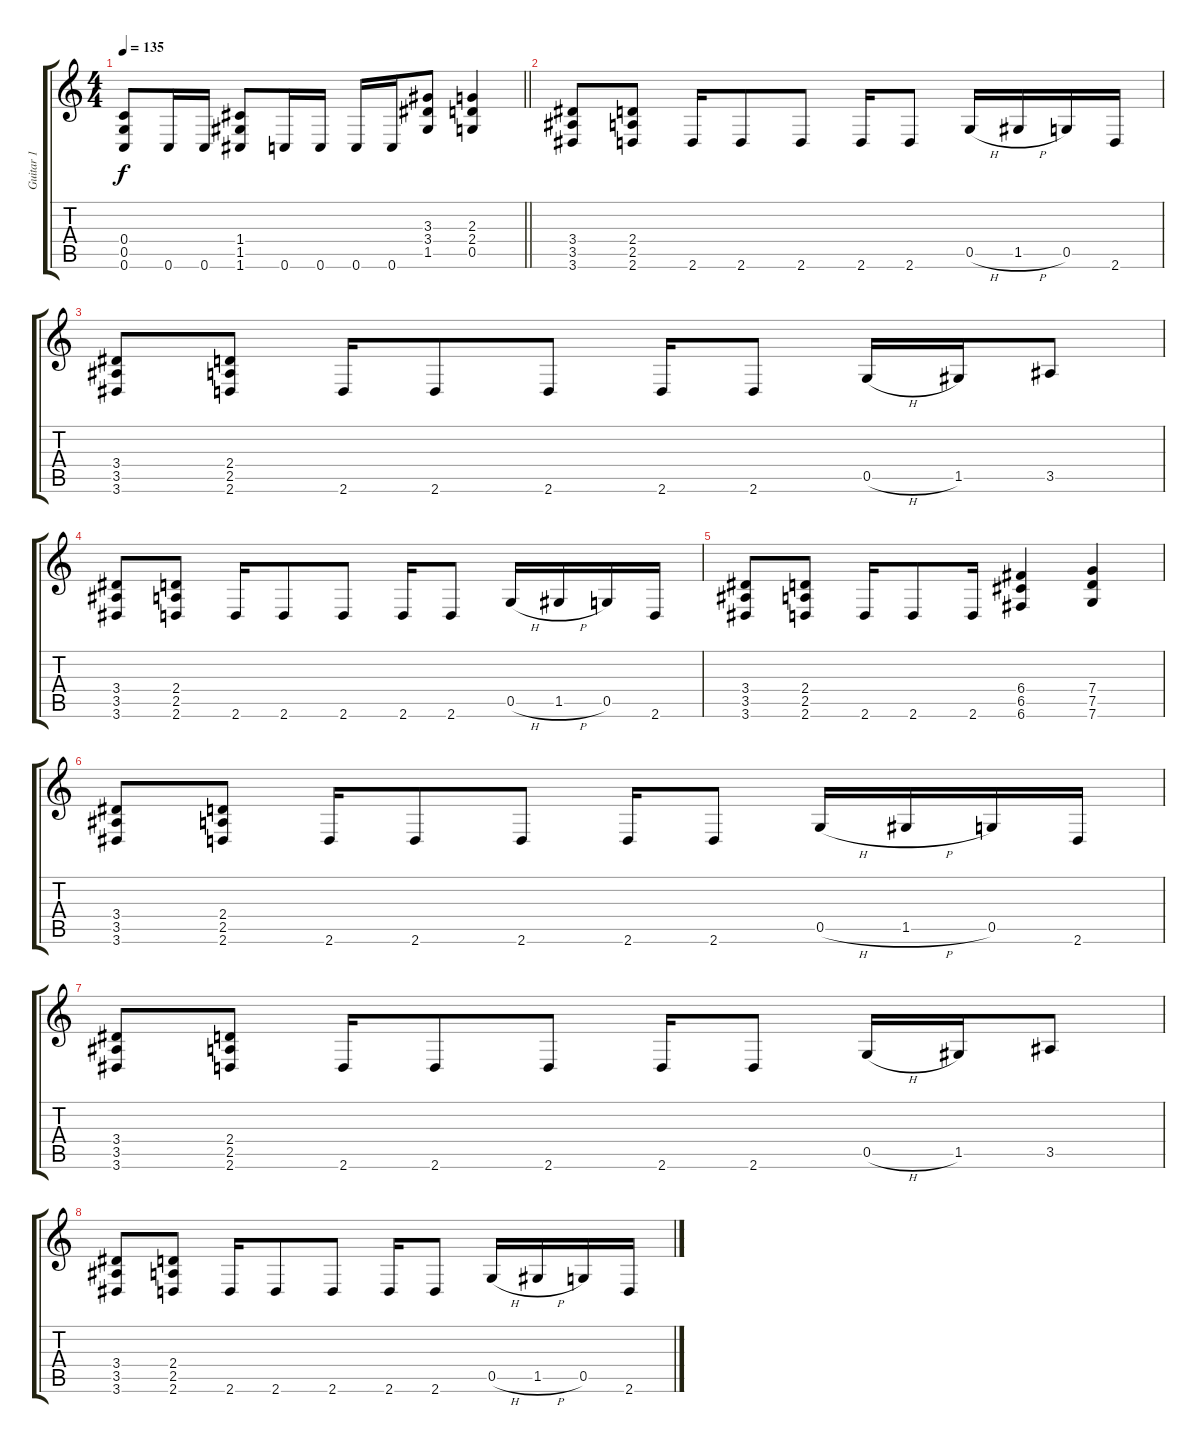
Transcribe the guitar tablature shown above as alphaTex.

\track ("Guitar 1" "Guitar 1") {instrument distortionguitar}
\staff {score tabs}
\tuning (D4 A3 F3 C3 G2 C2) {hide}
\ts (4 4)
\tempo 135
\clef g2
\barLineRight lightlight
\ks c
(0.4 0.5 0.6).8{dy f} 0.6.16 0.6.16 (1.4 1.5 1.6).8 0.6.16 0.6.16 0.6.16 0.6.16 (3.3 3.4 1.5).8 (2.3 2.4 0.5).4 |
(3.4 3.5 3.6).8 (2.4 2.5 2.6).8 2.6.16 2.6.8 2.6.8 2.6.16 2.6.8 0.5{h}.16 1.5{h}.16 0.5.16 2.6.16 |
(3.4 3.5 3.6).8 (2.4 2.5 2.6).8 2.6.16 2.6.8 2.6.8 2.6.16 2.6.8 0.5{h}.16 1.5.16 3.5.8 |
(3.4 3.5 3.6).8 (2.4 2.5 2.6).8 2.6.16 2.6.8 2.6.8 2.6.16 2.6.8 0.5{h}.16 1.5{h}.16 0.5.16 2.6.16 |
(3.4 3.5 3.6).8 (2.4 2.5 2.6).8 2.6.16 2.6.8 2.6.16 (6.4 6.5 6.6).4 (7.4 7.5 7.6).4 |
(3.4 3.5 3.6).8 (2.4 2.5 2.6).8 2.6.16 2.6.8 2.6.8 2.6.16 2.6.8 0.5{h}.16 1.5{h}.16 0.5.16 2.6.16 |
(3.4 3.5 3.6).8 (2.4 2.5 2.6).8 2.6.16 2.6.8 2.6.8 2.6.16 2.6.8 0.5{h}.16 1.5.16 3.5.8 |
(3.4 3.5 3.6).8 (2.4 2.5 2.6).8 2.6.16 2.6.8 2.6.8 2.6.16 2.6.8 0.5{h}.16 1.5{h}.16 0.5.16 2.6.16
